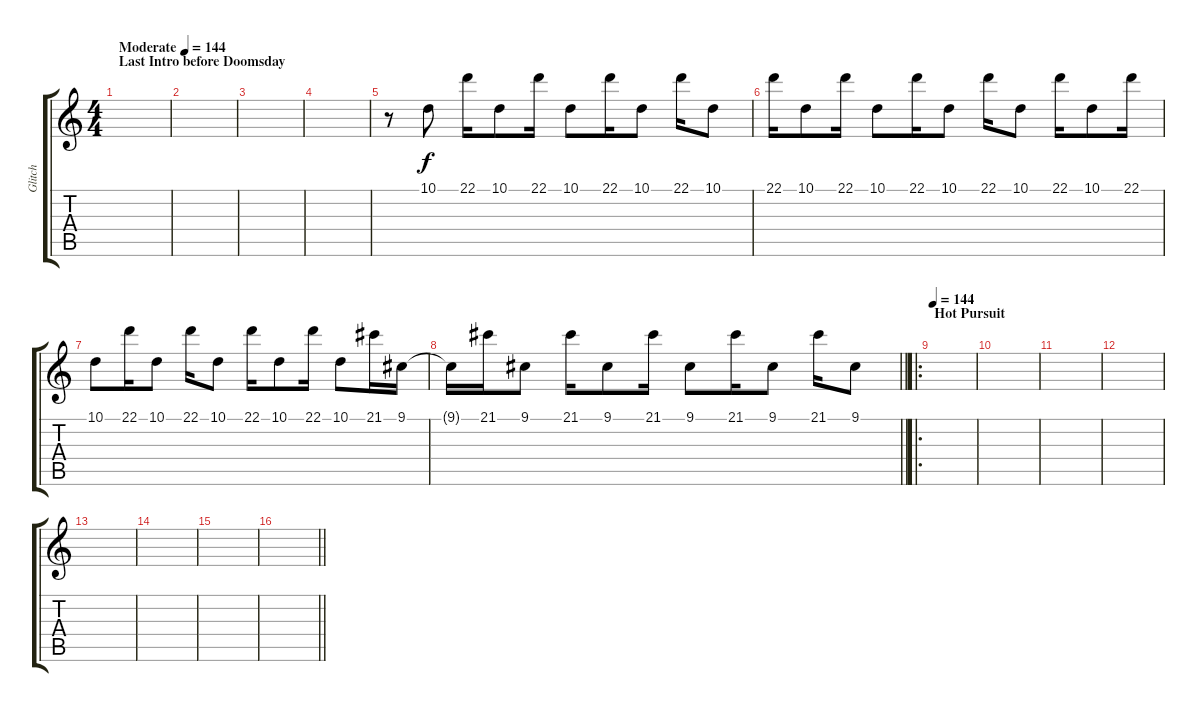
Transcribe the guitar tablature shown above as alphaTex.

\track ("Glitch" "Glitch") {instrument lead1square}
\staff {score tabs}
\tuning (E4 B3 G3 D3 A2 E2) {hide}
\ts (4 4)
\section ("" "Last Intro before Doomsday")
\tempo (144 "Moderate")
\clef g2
\ks c
|
|
|
|
r.8 10.1.8 22.1.16 10.1.8 22.1.16 10.1.8 22.1.16 10.1.8 22.1.16 10.1.8 |
22.1.16 10.1.8 22.1.16 10.1.8 22.1.16 10.1.8 22.1.16 10.1.8 22.1.16 10.1.8 22.1.16 |
10.1.8 22.1.16 10.1.8 22.1.16 10.1.8 22.1.16 10.1.8 22.1.16 10.1.8 21.1.16 9.1.16 |
\barLineRight lightlight
9.1{t}.16 21.1.16 9.1.8 21.1.16 9.1.8 21.1.16 9.1.8 21.1.16 9.1.8 21.1.16 9.1.8 |
\ro
\section ("" "Hot Pursuit")
\tempo 144
|
|
|
|
|
|
|
\barLineRight lightlight
